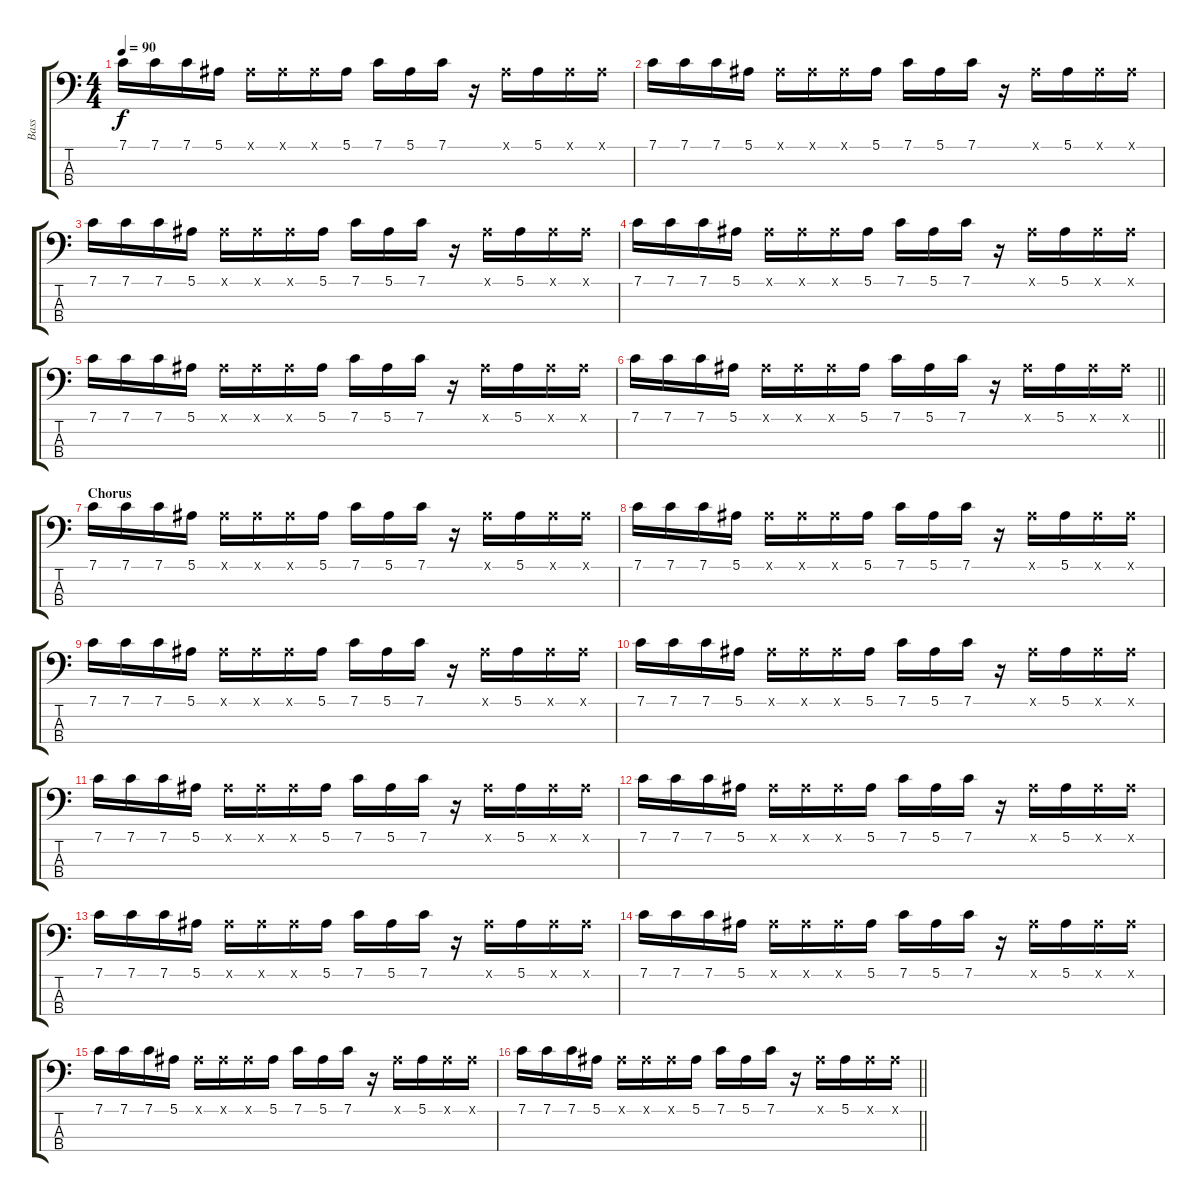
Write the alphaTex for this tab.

\track ("Bass" "Bass") {instrument electricbasspick}
\staff {score tabs}
\tuning (F2 C2 G1 C1) {hide}
\ts (4 4)
\tempo 90
\clef f4
\ks c
7.1.16{dy f} 7.1.16 7.1.16 5.1.16 5.1{x}.16 5.1{x}.16 5.1{x}.16 5.1.16 7.1.16 5.1.16 7.1.16 r.16 5.1{x}.16 5.1.16 5.1{x}.16 5.1{x}.16 |
7.1.16 7.1.16 7.1.16 5.1.16 5.1{x}.16 5.1{x}.16 5.1{x}.16 5.1.16 7.1.16 5.1.16 7.1.16 r.16 5.1{x}.16 5.1.16 5.1{x}.16 5.1{x}.16 |
7.1.16 7.1.16 7.1.16 5.1.16 5.1{x}.16 5.1{x}.16 5.1{x}.16 5.1.16 7.1.16 5.1.16 7.1.16 r.16 5.1{x}.16 5.1.16 5.1{x}.16 5.1{x}.16 |
7.1.16 7.1.16 7.1.16 5.1.16 5.1{x}.16 5.1{x}.16 5.1{x}.16 5.1.16 7.1.16 5.1.16 7.1.16 r.16 5.1{x}.16 5.1.16 5.1{x}.16 5.1{x}.16 |
7.1.16 7.1.16 7.1.16 5.1.16 5.1{x}.16 5.1{x}.16 5.1{x}.16 5.1.16 7.1.16 5.1.16 7.1.16 r.16 5.1{x}.16 5.1.16 5.1{x}.16 5.1{x}.16 |
\barLineRight lightlight
7.1.16 7.1.16 7.1.16 5.1.16 5.1{x}.16 5.1{x}.16 5.1{x}.16 5.1.16 7.1.16 5.1.16 7.1.16 r.16 5.1{x}.16 5.1.16 5.1{x}.16 5.1{x}.16 |
\section ("" "Chorus")
7.1.16 7.1.16 7.1.16 5.1.16 5.1{x}.16 5.1{x}.16 5.1{x}.16 5.1.16 7.1.16 5.1.16 7.1.16 r.16 5.1{x}.16 5.1.16 5.1{x}.16 5.1{x}.16 |
7.1.16 7.1.16 7.1.16 5.1.16 5.1{x}.16 5.1{x}.16 5.1{x}.16 5.1.16 7.1.16 5.1.16 7.1.16 r.16 5.1{x}.16 5.1.16 5.1{x}.16 5.1{x}.16 |
7.1.16 7.1.16 7.1.16 5.1.16 5.1{x}.16 5.1{x}.16 5.1{x}.16 5.1.16 7.1.16 5.1.16 7.1.16 r.16 5.1{x}.16 5.1.16 5.1{x}.16 5.1{x}.16 |
7.1.16 7.1.16 7.1.16 5.1.16 5.1{x}.16 5.1{x}.16 5.1{x}.16 5.1.16 7.1.16 5.1.16 7.1.16 r.16 5.1{x}.16 5.1.16 5.1{x}.16 5.1{x}.16 |
7.1.16 7.1.16 7.1.16 5.1.16 5.1{x}.16 5.1{x}.16 5.1{x}.16 5.1.16 7.1.16 5.1.16 7.1.16 r.16 5.1{x}.16 5.1.16 5.1{x}.16 5.1{x}.16 |
7.1.16 7.1.16 7.1.16 5.1.16 5.1{x}.16 5.1{x}.16 5.1{x}.16 5.1.16 7.1.16 5.1.16 7.1.16 r.16 5.1{x}.16 5.1.16 5.1{x}.16 5.1{x}.16 |
7.1.16 7.1.16 7.1.16 5.1.16 5.1{x}.16 5.1{x}.16 5.1{x}.16 5.1.16 7.1.16 5.1.16 7.1.16 r.16 5.1{x}.16 5.1.16 5.1{x}.16 5.1{x}.16 |
7.1.16 7.1.16 7.1.16 5.1.16 5.1{x}.16 5.1{x}.16 5.1{x}.16 5.1.16 7.1.16 5.1.16 7.1.16 r.16 5.1{x}.16 5.1.16 5.1{x}.16 5.1{x}.16 |
7.1.16 7.1.16 7.1.16 5.1.16 5.1{x}.16 5.1{x}.16 5.1{x}.16 5.1.16 7.1.16 5.1.16 7.1.16 r.16 5.1{x}.16 5.1.16 5.1{x}.16 5.1{x}.16 |
\barLineRight lightlight
7.1.16 7.1.16 7.1.16 5.1.16 5.1{x}.16 5.1{x}.16 5.1{x}.16 5.1.16 7.1.16 5.1.16 7.1.16 r.16 5.1{x}.16 5.1.16 5.1{x}.16 5.1{x}.16
